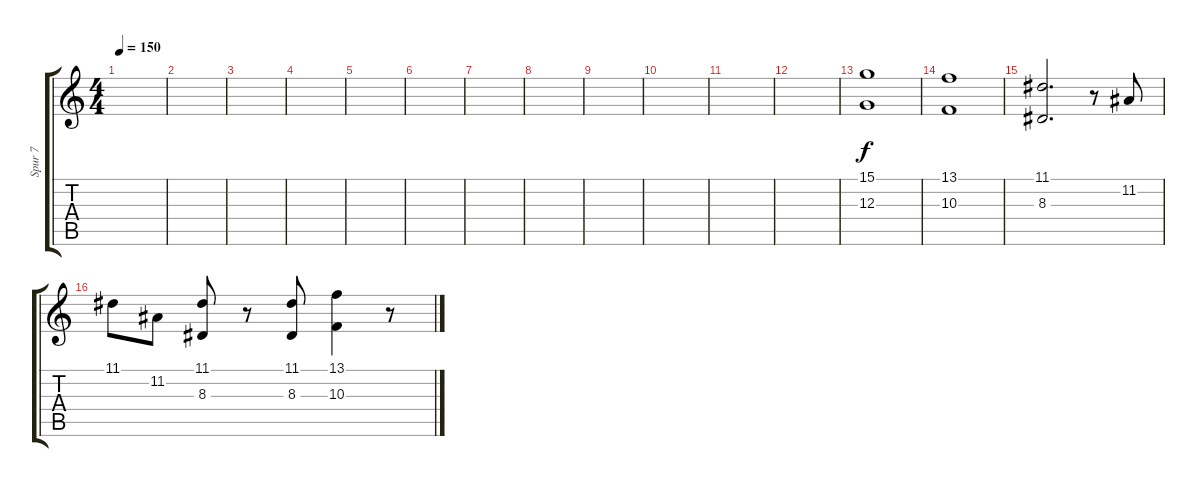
\track ("Spur 7" "Spur 7") {instrument stringensemble1}
\staff {score tabs}
\tuning (E4 B3 G3 D3 A2 E2) {hide}
\ts (4 4)
\tempo 150
\clef g2
\ks c
|
|
|
|
|
|
|
|
|
|
|
|
(15.1 12.3).1 |
(13.1 10.3).1 |
(11.1 8.3).2{d} r.8 11.2.8 |
11.1.8 11.2.8 (11.1 8.3).8 r.8 (11.1 8.3).8 (13.1 10.3).4 r.8
